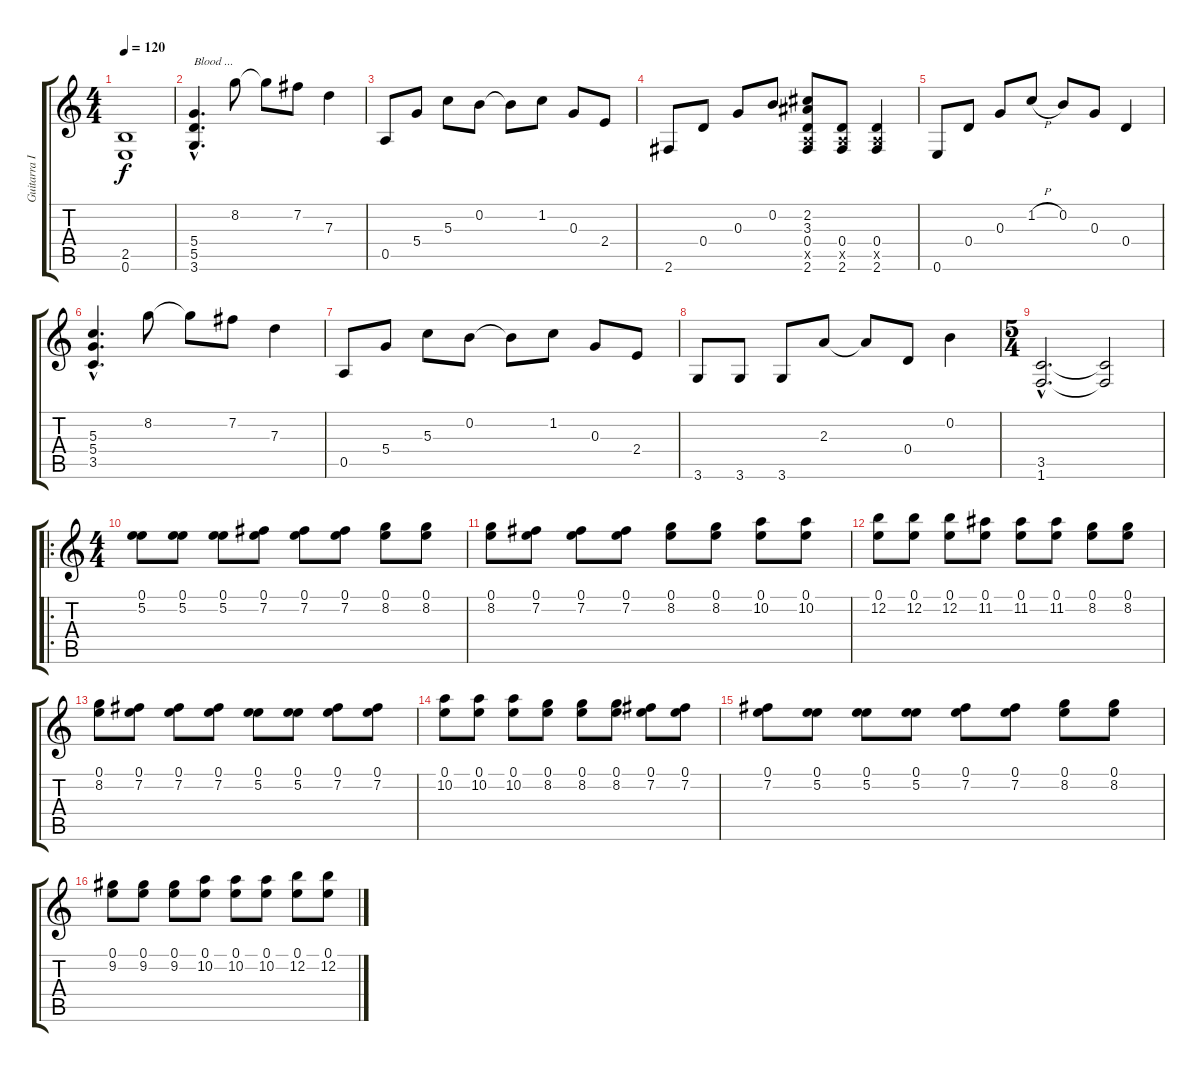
\track ("Guitarra I" "Guitarra I") {instrument distortionguitar}
\staff {score tabs}
\tuning (E4 B3 G3 D3 A2 E2) {hide}
\ts (4 4)
\tempo 120
\clef g2
\ks c
(2.5{t} 0.6{t}).1{dy f} |
(5.4{hac} 5.5{hac} 3.6{hac}).4{d txt "Blood ..."} 8.2.8 8.2{t}.8 7.2.8 7.3.4 |
0.5.8 5.4.8 5.3.8 0.2.8 0.2{t}.8 1.2.8 0.3.8 2.4.8 |
2.6.8 0.4.8 0.3.8 0.2.8 (2.2 3.3 0.4 0.5{x} 2.6).8 (0.4 0.5{x} 2.6).8 (0.4 0.5{x} 2.6).4 |
0.6.8 0.4.8 0.3.8 1.2{h}.8 0.2.8 0.3.8 0.4.4 |
(5.3{hac} 5.4{hac} 3.5{hac}).4{d} 8.2.8 8.2{t}.8 7.2.8 7.3.4 |
0.5.8 5.4.8 5.3.8 0.2.8 0.2{t}.8 1.2.8 0.3.8 2.4.8 |
3.6.8 3.6.8 3.6.8 2.3.8 2.3{t}.8 0.4.8 0.2.4 |
\ts (5 4)
(3.5{hac} 1.6{hac}).2{d} (3.5{t} 1.6{t}).2 |
\ro
\ts (4 4)
(0.1 5.2).8 (0.1 5.2).8 (0.1 5.2).8 (0.1 7.2).8 (0.1 7.2).8 (0.1 7.2).8 (0.1 8.2).8 (0.1 8.2).8 |
(0.1 8.2).8 (0.1 7.2).8 (0.1 7.2).8 (0.1 7.2).8 (0.1 8.2).8 (0.1 8.2).8 (0.1 10.2).8 (0.1 10.2).8 |
(0.1 12.2).8 (0.1 12.2).8 (0.1 12.2).8 (0.1 11.2).8 (0.1 11.2).8 (0.1 11.2).8 (0.1 8.2).8 (0.1 8.2).8 |
(0.1 8.2).8 (0.1 7.2).8 (0.1 7.2).8 (0.1 7.2).8 (0.1 5.2).8 (0.1 5.2).8 (0.1 7.2).8 (0.1 7.2).8 |
(0.1 10.2).8 (0.1 10.2).8 (0.1 10.2).8 (0.1 8.2).8 (0.1 8.2).8 (0.1 8.2).8 (0.1 7.2).8 (0.1 7.2).8 |
(0.1 7.2).8 (0.1 5.2).8 (0.1 5.2).8 (0.1 5.2).8 (0.1 7.2).8 (0.1 7.2).8 (0.1 8.2).8 (0.1 8.2).8 |
(0.1 9.2).8 (0.1 9.2).8 (0.1 9.2).8 (0.1 10.2).8 (0.1 10.2).8 (0.1 10.2).8 (0.1 12.2).8 (0.1 12.2).8
